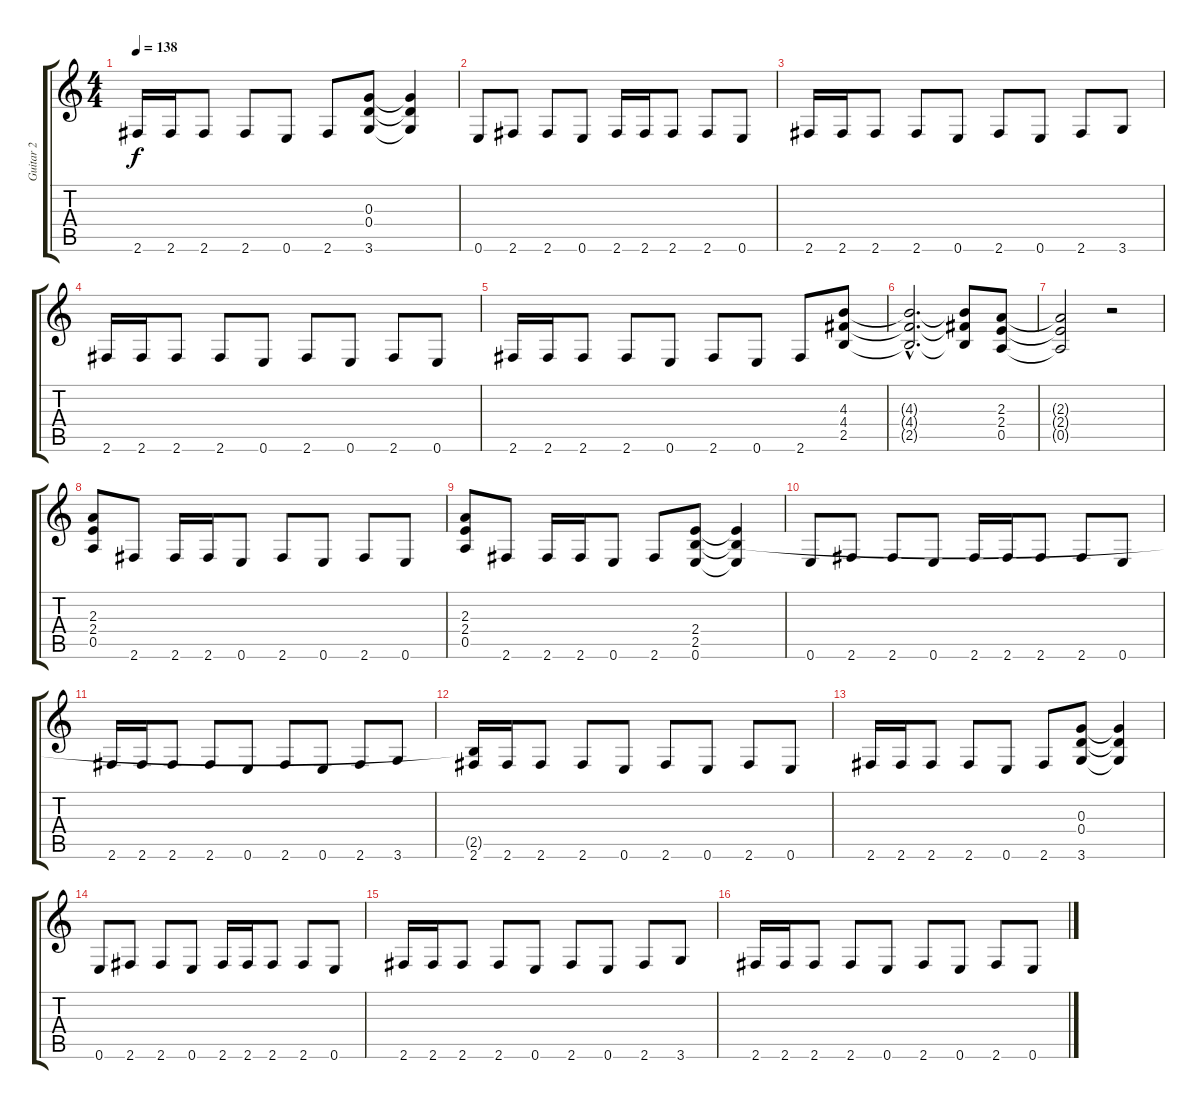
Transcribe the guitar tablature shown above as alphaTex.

\track ("Guitar 2" "Guitar 2") {instrument distortionguitar}
\staff {score tabs}
\tuning (E4 B3 G3 D3 A2 E2) {hide}
\ts (4 4)
\tempo 138
\clef g2
\ks c
2.6.16{dy f} 2.6.16 2.6.8 2.6.8 0.6.8 2.6.8 (0.3 0.4 3.6).8 (0.3{t} 0.4{t} 3.6{t}).4 |
0.6.8 2.6.8 2.6.8 0.6.8 2.6.16 2.6.16 2.6.8 2.6.8 0.6.8 |
2.6.16 2.6.16 2.6.8 2.6.8 0.6.8 2.6.8 0.6.8 2.6.8 3.6.8 |
2.6.16 2.6.16 2.6.8 2.6.8 0.6.8 2.6.8 0.6.8 2.6.8 0.6.8 |
2.6.16 2.6.16 2.6.8 2.6.8 0.6.8 2.6.8 0.6.8 2.6.8 (4.3 4.4 2.5).8 |
(4.3{hac t} 4.4{hac t} 2.5{hac t}).2{d} (4.3{t} 4.4{t} 2.5{t}).8 (2.3 2.4 0.5).8 |
(2.3{t} 2.4{t} 0.5{t}).2 r.2 |
(2.3 2.4 0.5).8 2.6.8 2.6.16 2.6.16 0.6.8 2.6.8 0.6.8 2.6.8 0.6.8 |
(2.3 2.4 0.5).8 2.6.8 2.6.16 2.6.16 0.6.8 2.6.8 (2.4 2.5 0.6).8 (2.4{t} 2.5{t} 0.6{t}).4 |
0.6.8 2.6.8 2.6.8 0.6.8 2.6.16 2.6.16 2.6.8 2.6.8 0.6.8 |
2.6.16 2.6.16 2.6.8 2.6.8 0.6.8 2.6.8 0.6.8 2.6.8 3.6.8 |
(2.5{t} 2.6).16 2.6.16 2.6.8 2.6.8 0.6.8 2.6.8 0.6.8 2.6.8 0.6.8 |
2.6.16 2.6.16 2.6.8 2.6.8 0.6.8 2.6.8 (0.3 0.4 3.6).8 (0.3{t} 0.4{t} 3.6{t}).4 |
0.6.8 2.6.8 2.6.8 0.6.8 2.6.16 2.6.16 2.6.8 2.6.8 0.6.8 |
2.6.16 2.6.16 2.6.8 2.6.8 0.6.8 2.6.8 0.6.8 2.6.8 3.6.8 |
2.6.16 2.6.16 2.6.8 2.6.8 0.6.8 2.6.8 0.6.8 2.6.8 0.6.8
